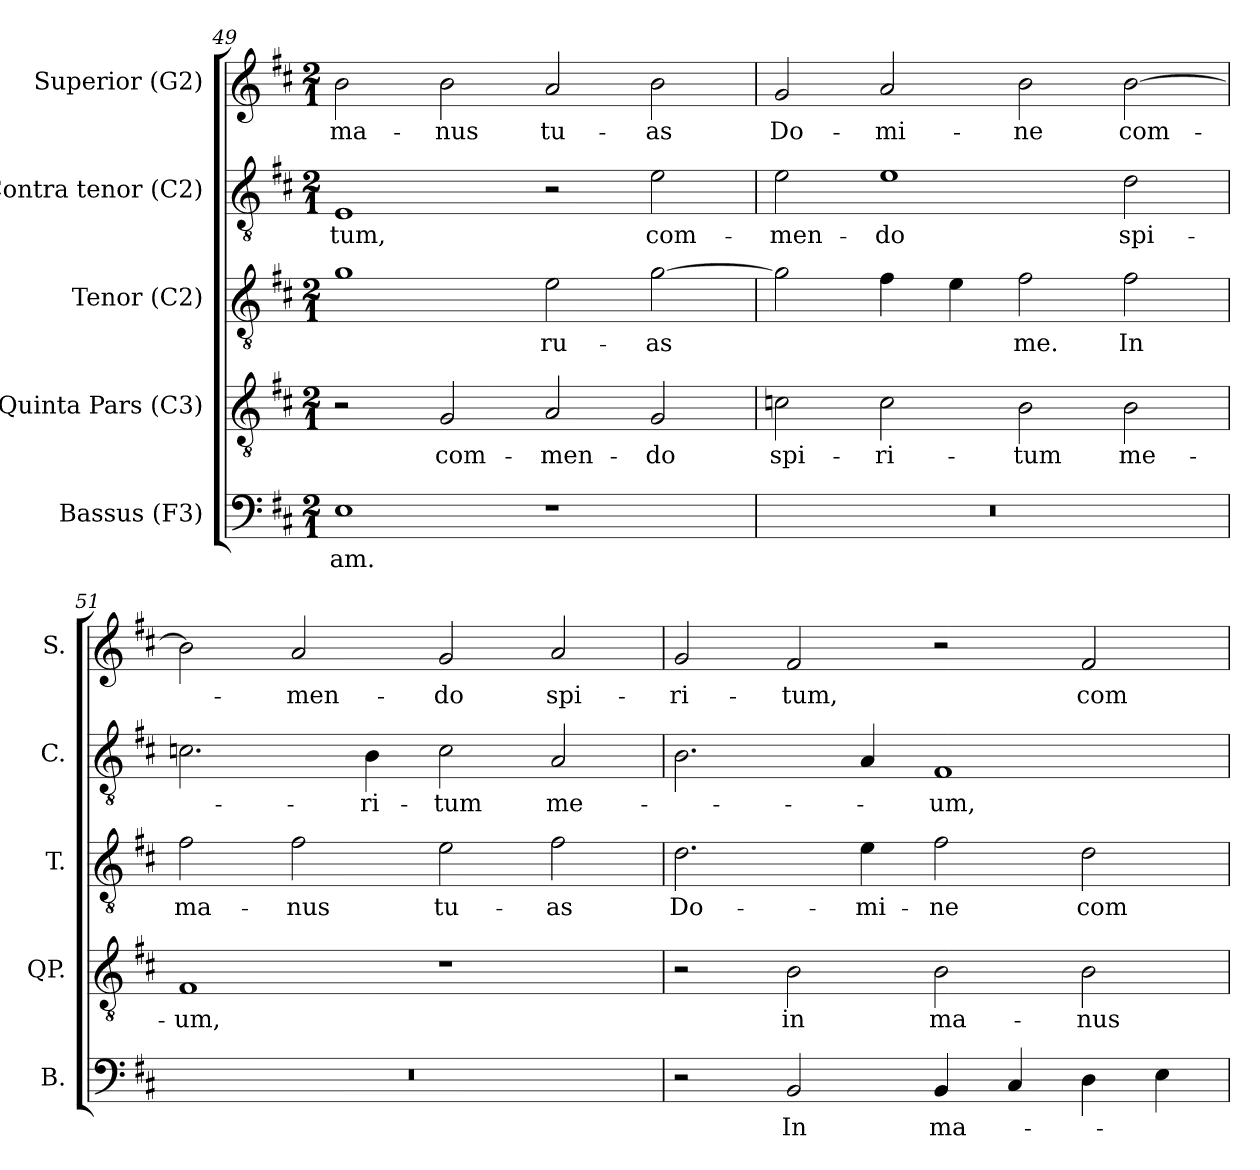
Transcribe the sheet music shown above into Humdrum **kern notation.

**kern	**text	**kern	**text	**kern	**text	**kern	**text	**kern	**text
*part5	*part5	*part4	*part4	*part3	*part3	*part2	*part2	*part1	*part1
*staff5	*staff5	*staff4	*staff4	*staff3	*staff3	*staff2	*staff2	*staff1	*staff1
*I"Bassus (F3)	*	*I"Quinta Pars (C3)	*	*I"Tenor (C2)	*	*I"Contra tenor (C2)	*	*I"Superior (G2)	*
*I'B.	*	*I'QP.	*	*I'T.	*	*I'C.	*	*I'S.	*
!!LO:PB:g=z
*clefF4	*	*clefGv2	*	*clefGv2	*	*clefGv2	*	*clefG2	*
*	*	*ITrd7c12	*	*ITrd7c12	*	*ITrd7c12	*	*	*
*k[f#c#]	*	*k[f#c#]	*	*k[f#c#]	*	*k[f#c#]	*	*k[f#c#]	*
*D:	*	*D:	*	*D:	*	*D:	*	*D:	*
*M2/1	*	*M2/1	*	*M2/1	*	*M2/1	*	*M2/1	*
=49	=49	=49	=49	=49	=49	=49	=49	=49	=49
!	!LO:LY:b:color=#000000	!	!	!	!	!	!	!	!
!	!	!	!	!	!	!	!LO:LY:b:color=#000000	!	!
!	!	!	!	!	!	!	!	!	!LO:LY:b:color=#000000
1Ei	-am.	2r	.	1Gi	.	1EEi	-tum,	2bi\	ma-
!	!	!	!LO:LY:b:color=#000000	!	!	!	!	!	!
!	!	!	!	!	!	!	!	!	!LO:LY:b:color=#000000
.	.	2GGi/	com-	.	.	.	.	2bi\	-nus
!	!	!	!LO:LY:b:color=#000000	!	!	!	!	!	!
!	!	!	!	!	!LO:LY:b:color=#000000	!	!	!	!
!	!	!	!	!	!	!	!	!	!LO:LY:b:color=#000000
1r	.	2AAi/	-men-	2Ei\	-ru-	2r	.	2ai/	tu-
!	!	!	!LO:LY:b:color=#000000	!	!	!	!	!	!
!	!	!	!	!	!LO:LY:b:color=#000000	!	!	!	!
!	!	!	!	!	!	!	!LO:LY:b:color=#000000	!	!
!	!	!	!	!	!	!	!	!	!LO:LY:b:color=#000000
.	.	2GGi/	-do	[2Gi\	-as	2Ei\	com-	2bi\	-as
=50	=50	=50	=50	=50	=50	=50	=50	=50	=50
!LO:N:vis=1	!	!	!	!	!	!	!	!	!
!	!	!	!LO:LY:b:color=#000000	!	!	!	!	!	!
!	!	!	!	!	!	!	!LO:LY:b:color=#000000	!	!
!	!	!	!	!	!	!	!	!	!LO:LY:b:color=#000000
0r	.	2Cni\	spi-	2Gi\]	.	2Ei\	-men-	2gi/	Do-
!	!	!	!LO:LY:b:color=#000000	!	!	!	!	!	!
!	!	!	!	!	!	!	!LO:LY:b:color=#000000	!	!
!	!	!	!	!	!	!	!	!	!LO:LY:b:color=#000000
.	.	2Ci\	-ri-	4F#i\	.	1Ei	-do	2ai/	-mi-
.	.	.	.	4Ei\	.	.	.	.	.
!	!	!	!LO:LY:b:color=#000000	!	!	!	!	!	!
!	!	!	!	!	!LO:LY:b:color=#000000	!	!	!	!
!	!	!	!	!	!	!	!	!	!LO:LY:b:color=#000000
.	.	2BBi\	-tum	2F#i\	me.	.	.	2bi\	-ne
!	!	!	!LO:LY:b:color=#000000	!	!	!	!	!	!
!	!	!	!	!	!LO:LY:b:color=#000000	!	!	!	!
!	!	!	!	!	!	!	!LO:LY:b:color=#000000	!	!
!	!	!	!	!	!	!	!	!	!LO:LY:b:color=#000000
.	.	2BBi\	me-	2F#i\	In	2Di\	spi-	[2bi\	com-
=51	=51	=51	=51	=51	=51	=51	=51	=51	=51
!LO:N:vis=1	!	!	!	!	!	!	!	!	!
!	!	!	!LO:LY:b:color=#000000	!	!	!	!	!	!
!	!	!	!	!	!LO:LY:b:color=#000000	!	!	!	!
0r	.	1FF#i	-um,	2F#i\	ma-	2.Cni\	.	2bi\]	.
!	!	!	!	!	!LO:LY:b:color=#000000	!	!	!	!
!	!	!	!	!	!	!	!	!	!LO:LY:b:color=#000000
.	.	.	.	2F#i\	-nus	.	.	2ai/	-men-
!	!	!	!	!	!	!	!LO:LY:b:color=#000000	!	!
.	.	.	.	.	.	4BBi\	-ri-	.	.
!	!	!	!	!	!LO:LY:b:color=#000000	!	!	!	!
!	!	!	!	!	!	!	!LO:LY:b:color=#000000	!	!
!	!	!	!	!	!	!	!	!	!LO:LY:b:color=#000000
.	.	1r	.	2Ei\	tu-	2Ci\	-tum	2gi/	-do
!	!	!	!	!	!LO:LY:b:color=#000000	!	!	!	!
!	!	!	!	!	!	!	!LO:LY:b:color=#000000	!	!
!	!	!	!	!	!	!	!	!	!LO:LY:b:color=#000000
.	.	.	.	2F#i\	-as	2AAi/	me-	2ai/	spi-
=52	=52	=52	=52	=52	=52	=52	=52	=52	=52
!	!	!	!	!	!LO:LY:b:color=#000000	!	!	!	!
!	!	!	!	!	!	!	!	!	!LO:LY:b:color=#000000
2r	.	2r	.	2.Di\	Do-	2.BBi\	.	2gi/	-ri-
!	!LO:LY:b:color=#000000	!	!	!	!	!	!	!	!
!	!	!	!LO:LY:b:color=#000000	!	!	!	!	!	!
!	!	!	!	!	!	!	!	!	!LO:LY:b:color=#000000
2BBi/	In	2BBi\	in	.	.	.	.	2f#i/	-tum,
!	!	!	!	!	!LO:LY:b:color=#000000	!	!	!	!
.	.	.	.	4Ei\	-mi-	4AAi/	.	.	.
!	!LO:LY:b:color=#000000	!	!	!	!	!	!	!	!
!	!	!	!LO:LY:b:color=#000000	!	!	!	!	!	!
!	!	!	!	!	!LO:LY:b:color=#000000	!	!	!	!
!	!	!	!	!	!	!	!LO:LY:b:color=#000000	!	!
4BBi/	ma-	2BBi\	ma-	2F#i\	-ne	1FF#i	-um,	2r	.
4C#i/	.	.	.	.	.	.	.	.	.
!	!	!	!LO:LY:b:color=#000000	!	!	!	!	!	!
!	!	!	!	!	!LO:LY:b:color=#000000	!	!	!	!
!	!	!	!	!	!	!	!	!	!LO:LY:b:color=#000000
4Di\	.	2BBi\	-nus	2Di\	com-	.	.	2f#i/	com-
4Ei\	.	.	.	.	.	.	.	.	.
=	=	=	=	=	=	=	=	=	=
*-	*-	*-	*-	*-	*-	*-	*-	*-	*-
